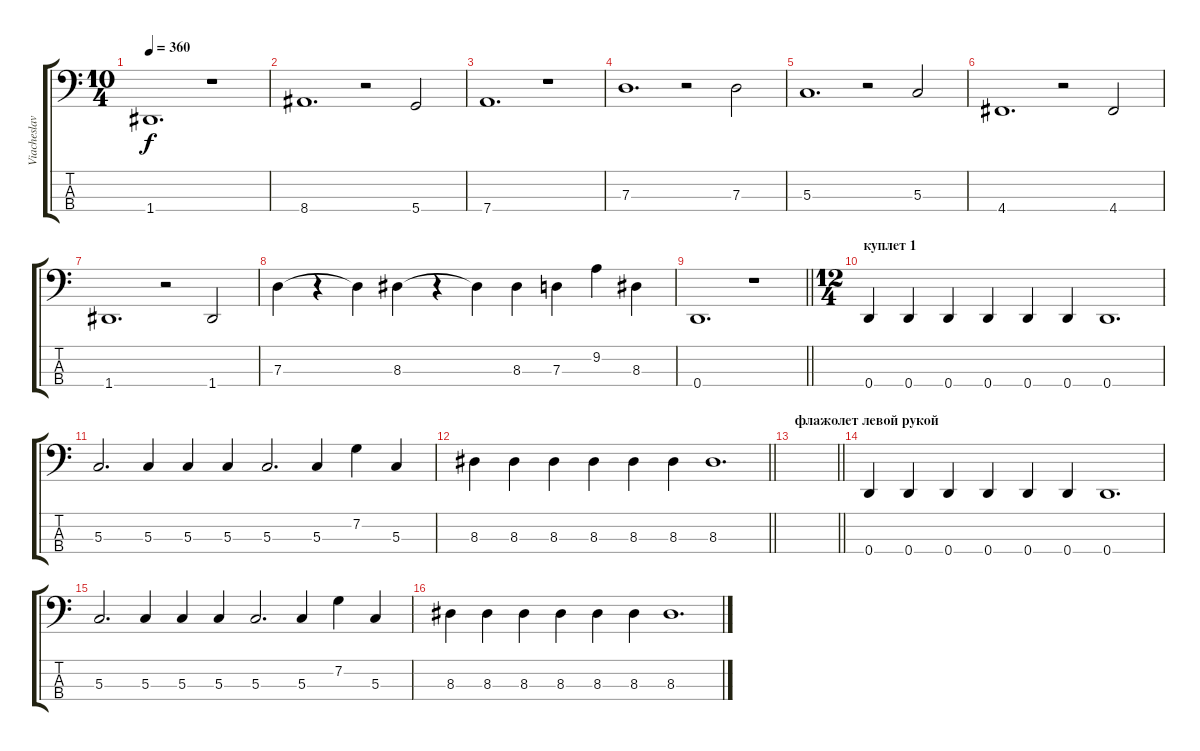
\track ("Viacheslav Semikin" "Viacheslav") {instrument slapbass2}
\staff {score tabs}
\tuning (F2 C2 G1 D1) {hide}
\ts (10 4)
\tempo 360
\clef f4
\ks c
1.4.1{d dy f} r.1 |
8.4.1{d} r.2 5.4.2 |
7.4.1{d} r.1 |
7.3.1{d} r.2 7.3.2 |
5.3.1{d} r.2 5.3.2 |
4.4.1{d} r.2 4.4.2 |
1.4.1{d} r.2 1.4.2 |
7.3.4 r.4 7.3{t}.4 8.3.4 r.4 8.3{t}.4 8.3.4 7.3.4 9.2.4 8.3.4 |
\barLineRight lightlight
0.4.1{d} r.1 |
\ts (12 4)
\section ("" "куплет 1")
0.4.4 0.4.4 0.4.4 0.4.4 0.4.4 0.4.4 0.4.1{d} |
5.3.2{d} 5.3.4 5.3.4 5.3.4 5.3.2{d} 5.3.4 7.2.4 5.3.4 |
\barLineRight lightlight
8.3.4 8.3.4 8.3.4 8.3.4 8.3.4 8.3.4 8.3.1{d} |
\section ("" "флажолет левой рукой")
\barLineRight lightlight
|
0.4.4 0.4.4 0.4.4 0.4.4 0.4.4 0.4.4 0.4.1{d} |
5.3.2{d} 5.3.4 5.3.4 5.3.4 5.3.2{d} 5.3.4 7.2.4 5.3.4 |
8.3.4 8.3.4 8.3.4 8.3.4 8.3.4 8.3.4 8.3.1{d}
